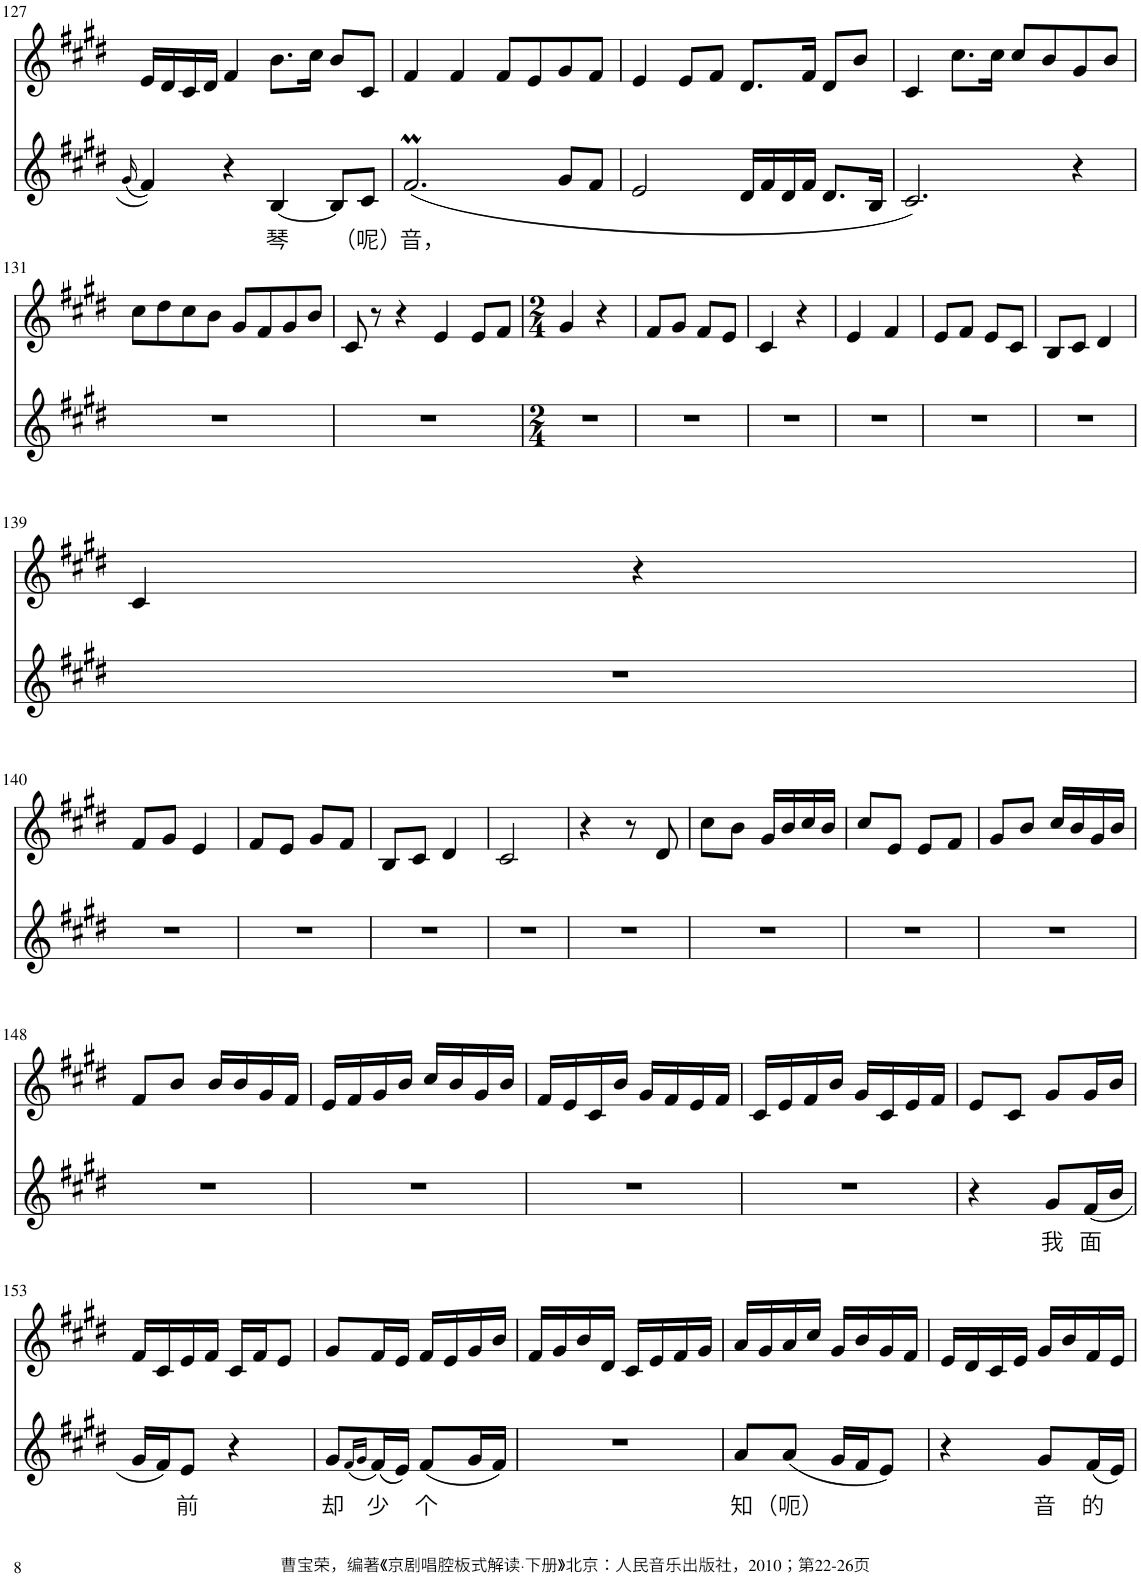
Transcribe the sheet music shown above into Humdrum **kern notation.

**kern	**text	**kern
*part2	*part2	*part1
*staff2	*staff2	*staff1
*I"Piano	*	*I"Piano
*I'Pno	*	*I'Pno
!!LO:PB:g=z
*clefG2	*	*clefG2
*k[f#c#g#d#]	*	*k[f#c#g#d#]
*M4/4	*	*M4/4
=127	=127	=127
(16qg#/	.	.
4f#/)	.	16e/LL
.	.	16d#/
.	.	16c#/
.	.	16d#/JJ
4r	.	4f#/
!	!LO:LY:b	!
[4B/	琴	8.b\L
.	.	16cc#\Jk
8B/L]	.	8b/L
!	!LO:LY:b	!
8c#/J	（呢）	8c#/J
=128	=128	=128
!	!LO:LY:b	!
(2.f#M/	音，	4f#/
.	.	4f#/
.	.	8f#/L
.	.	8e/
8g#/L	.	8g#/
8f#/J	.	8f#/J
=129	=129	=129
2e/	.	4e/
.	.	8e/L
.	.	8f#/J
16d#/LL	.	8.d#/L
16f#/	.	.
16d#/	.	.
16f#/JJ	.	16f#/Jk
8.d#/L	.	8d#/L
.	.	8b/J
16B/Jk	.	.
=130	=130	=130
2.c#/)	.	4c#/
.	.	8.cc#\L
.	.	16cc#\Jk
.	.	8cc#/L
.	.	8b/
4r	.	8g#/
.	.	8b/J
!!LO:LB:g=z
=131	=131	=131
1r	.	8cc#\L
.	.	8dd#\
.	.	8cc#\
.	.	8b\J
.	.	8g#/L
.	.	8f#/
.	.	8g#/
.	.	8b/J
=132	=132	=132
1r	.	8c#/
.	.	8r
.	.	4r
.	.	4e/
.	.	8e/L
.	.	8f#/J
=133	=133	=133
*M2/4	*	*M2/4
2r	.	4g#/
.	.	4r
=134	=134	=134
2r	.	8f#/L
.	.	8g#/J
.	.	8f#/L
.	.	8e/J
=135	=135	=135
2r	.	4c#/
.	.	4r
=136	=136	=136
2r	.	4e/
.	.	4f#/
=137	=137	=137
2r	.	8e/L
.	.	8f#/J
.	.	8e/L
.	.	8c#/J
=138	=138	=138
2r	.	8B/L
.	.	8c#/J
.	.	4d#/
!!LO:LB:g=z
=139	=139	=139
2r	.	4c#/
.	.	4r
!!LO:LB:g=z
=140	=140	=140
2r	.	8f#/L
.	.	8g#/J
.	.	4e/
=141	=141	=141
2r	.	8f#/L
.	.	8e/J
.	.	8g#/L
.	.	8f#/J
=142	=142	=142
2r	.	8B/L
.	.	8c#/J
.	.	4d#/
=143	=143	=143
2r	.	2c#/
=144	=144	=144
2r	.	4r
.	.	8r
.	.	8d#/
=145	=145	=145
2r	.	8cc#\L
.	.	8b\J
.	.	16g#/LL
.	.	16b/
.	.	16cc#/
.	.	16b/JJ
=146	=146	=146
2r	.	8cc#/L
.	.	8e/J
.	.	8e/L
.	.	8f#/J
=147	=147	=147
2r	.	8g#/L
.	.	8b/J
.	.	16cc#/LL
.	.	16b/
.	.	16g#/
.	.	16b/JJ
!!LO:LB:g=z
=148	=148	=148
2r	.	8f#/L
.	.	8b/J
.	.	16b/LL
.	.	16b/
.	.	16g#/
.	.	16f#/JJ
=149	=149	=149
2r	.	16e/LL
.	.	16f#/
.	.	16g#/
.	.	16b/JJ
.	.	16cc#/LL
.	.	16b/
.	.	16g#/
.	.	16b/JJ
=150	=150	=150
2r	.	16f#/LL
.	.	16e/
.	.	16c#/
.	.	16b/JJ
.	.	16g#/LL
.	.	16f#/
.	.	16e/
.	.	16f#/JJ
=151	=151	=151
2r	.	16c#/LL
.	.	16e/
.	.	16f#/
.	.	16b/JJ
.	.	16g#/LL
.	.	16c#/
.	.	16e/
.	.	16f#/JJ
=152	=152	=152
4r	.	8e/L
.	.	8c#/J
!	!LO:LY:b	!
8g#/L	我	8g#/L
!	!LO:LY:b	!
(16f#/L	面	16g#/L
16b/JJ	.	16b/JJ
!!LO:LB:g=z
=153	=153	=153
16g#/LL	.	16f#/LL
16f#/J)	.	16c#/
!	!LO:LY:b	!
8e/J	前	16e/
.	.	16f#/JJ
4r	.	16c#/LL
.	.	16f#/J
.	.	8e/J
=154	=154	=154
!	!LO:LY:b	!
8g#/L	却	8g#/L
(16qf#/LL	.	.
16qg#/JJ	.	.
!	!LO:LY:b	!
(16f#/L)	少	16f#/L
16e/JJ)	.	16e/JJ
!	!LO:LY:b	!
(8f#/L	个	16f#/LL
.	.	16e/
16g#/L	.	16g#/
16f#/JJ)	.	16b/JJ
=155	=155	=155
2r	.	16f#/LL
.	.	16g#/
.	.	16b/
.	.	16d#/JJ
.	.	16c#/LL
.	.	16e/
.	.	16f#/
.	.	16g#/JJ
=156	=156	=156
!	!LO:LY:b	!
8a/L	知	16a/LL
.	.	16g#/
!	!LO:LY:b	!
(8a/J	（呃）	16a/
.	.	16cc#/JJ
16g#/LL	.	16g#/LL
16f#/J	.	16b/
8e/J)	.	16g#/
.	.	16f#/JJ
=157	=157	=157
4r	.	16e/LL
.	.	16d#/
.	.	16c#/
.	.	16e/JJ
!	!LO:LY:b	!
8g#/L	音	16g#/LL
.	.	16b/
!	!LO:LY:b	!
(16f#/L	的	16f#/
16e/JJ)	.	16e/JJ
=	=	=
*-	*-	*-
